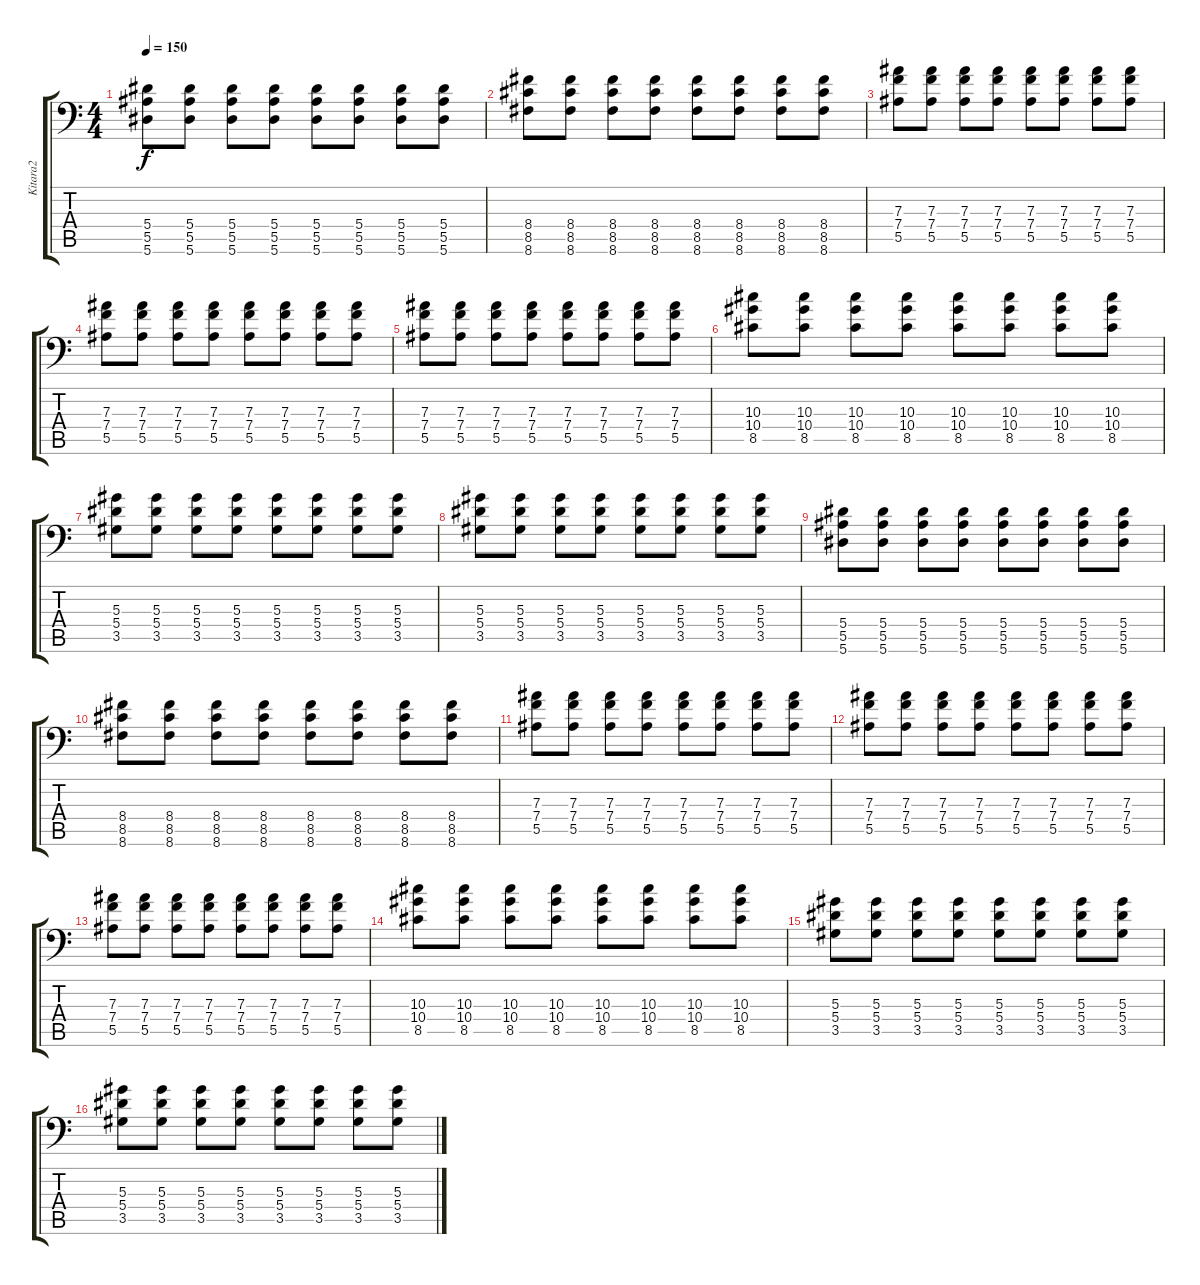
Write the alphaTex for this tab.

\track ("Kitara2" "Kitara2") {instrument distortionguitar}
\staff {score tabs}
\tuning (C4 G3 Eb3 Bb2 F2 Bb1) {hide}
\ts (4 4)
\tempo 150
\clef f4
\ks c
(5.4 5.5 5.6).8{dy f} (5.4 5.5 5.6).8 (5.4 5.5 5.6).8 (5.4 5.5 5.6).8 (5.4 5.5 5.6).8 (5.4 5.5 5.6).8 (5.4 5.5 5.6).8 (5.4 5.5 5.6).8 |
(8.4 8.5 8.6).8 (8.4 8.5 8.6).8 (8.4 8.5 8.6).8 (8.4 8.5 8.6).8 (8.4 8.5 8.6).8 (8.4 8.5 8.6).8 (8.4 8.5 8.6).8 (8.4 8.5 8.6).8 |
(7.3 7.4 5.5).8 (7.3 7.4 5.5).8 (7.3 7.4 5.5).8 (7.3 7.4 5.5).8 (7.3 7.4 5.5).8 (7.3 7.4 5.5).8 (7.3 7.4 5.5).8 (7.3 7.4 5.5).8 |
(7.3 7.4 5.5).8 (7.3 7.4 5.5).8 (7.3 7.4 5.5).8 (7.3 7.4 5.5).8 (7.3 7.4 5.5).8 (7.3 7.4 5.5).8 (7.3 7.4 5.5).8 (7.3 7.4 5.5).8 |
(7.3 7.4 5.5).8 (7.3 7.4 5.5).8 (7.3 7.4 5.5).8 (7.3 7.4 5.5).8 (7.3 7.4 5.5).8 (7.3 7.4 5.5).8 (7.3 7.4 5.5).8 (7.3 7.4 5.5).8 |
(10.3 10.4 8.5).8 (10.3 10.4 8.5).8 (10.3 10.4 8.5).8 (10.3 10.4 8.5).8 (10.3 10.4 8.5).8 (10.3 10.4 8.5).8 (10.3 10.4 8.5).8 (10.3 10.4 8.5).8 |
(5.3 5.4 3.5).8 (5.3 5.4 3.5).8 (5.3 5.4 3.5).8 (5.3 5.4 3.5).8 (5.3 5.4 3.5).8 (5.3 5.4 3.5).8 (5.3 5.4 3.5).8 (5.3 5.4 3.5).8 |
(5.3 5.4 3.5).8 (5.3 5.4 3.5).8 (5.3 5.4 3.5).8 (5.3 5.4 3.5).8 (5.3 5.4 3.5).8 (5.3 5.4 3.5).8 (5.3 5.4 3.5).8 (5.3 5.4 3.5).8 |
(5.4 5.5 5.6).8 (5.4 5.5 5.6).8 (5.4 5.5 5.6).8 (5.4 5.5 5.6).8 (5.4 5.5 5.6).8 (5.4 5.5 5.6).8 (5.4 5.5 5.6).8 (5.4 5.5 5.6).8 |
(8.4 8.5 8.6).8 (8.4 8.5 8.6).8 (8.4 8.5 8.6).8 (8.4 8.5 8.6).8 (8.4 8.5 8.6).8 (8.4 8.5 8.6).8 (8.4 8.5 8.6).8 (8.4 8.5 8.6).8 |
(7.3 7.4 5.5).8 (7.3 7.4 5.5).8 (7.3 7.4 5.5).8 (7.3 7.4 5.5).8 (7.3 7.4 5.5).8 (7.3 7.4 5.5).8 (7.3 7.4 5.5).8 (7.3 7.4 5.5).8 |
(7.3 7.4 5.5).8 (7.3 7.4 5.5).8 (7.3 7.4 5.5).8 (7.3 7.4 5.5).8 (7.3 7.4 5.5).8 (7.3 7.4 5.5).8 (7.3 7.4 5.5).8 (7.3 7.4 5.5).8 |
(7.3 7.4 5.5).8 (7.3 7.4 5.5).8 (7.3 7.4 5.5).8 (7.3 7.4 5.5).8 (7.3 7.4 5.5).8 (7.3 7.4 5.5).8 (7.3 7.4 5.5).8 (7.3 7.4 5.5).8 |
(10.3 10.4 8.5).8 (10.3 10.4 8.5).8 (10.3 10.4 8.5).8 (10.3 10.4 8.5).8 (10.3 10.4 8.5).8 (10.3 10.4 8.5).8 (10.3 10.4 8.5).8 (10.3 10.4 8.5).8 |
(5.3 5.4 3.5).8 (5.3 5.4 3.5).8 (5.3 5.4 3.5).8 (5.3 5.4 3.5).8 (5.3 5.4 3.5).8 (5.3 5.4 3.5).8 (5.3 5.4 3.5).8 (5.3 5.4 3.5).8 |
(5.3 5.4 3.5).8 (5.3 5.4 3.5).8 (5.3 5.4 3.5).8 (5.3 5.4 3.5).8 (5.3 5.4 3.5).8 (5.3 5.4 3.5).8 (5.3 5.4 3.5).8 (5.3 5.4 3.5).8
